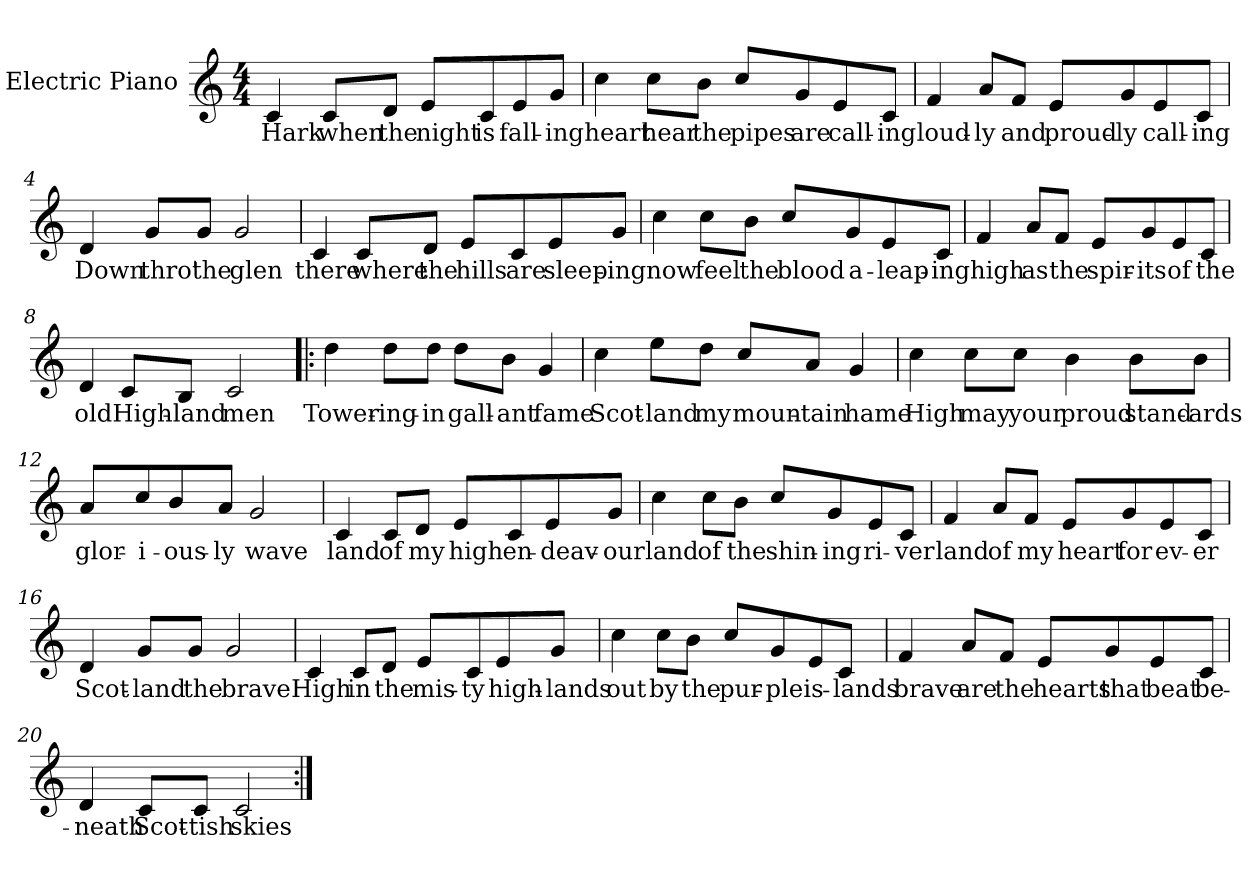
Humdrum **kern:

**kern	**text
*part1	*part1
*staff1	*staff1
*I"Electric Piano	*
*I'E.Pno	*
*clefG2	*
*k[]	*
*C:	*
*M4/4	*
=1	=1
4c/	Hark
8c/L	when
8d/J	the
8e/L	night
8c/	is
8e/	fall-
8g/J	-ing
=2	=2
4cc\	heart
8cc\L	hear
8b\J	the
8cc/L	pipes
8g/	are
8e/	call-
8c/J	-ing
=3	=3
4f/	loud-
8a/L	-ly
8f/J	and
8e/L	proud-
8g/	-ly
8e/	call-
8c/J	-ing
!!LO:LB:g=z
=4	=4
4d/	Down
8g/L	thro'
8g/J	the
2g/	glen
=5	=5
4c/	there
8c/L	where
8d/J	the
8e/L	hills
8c/	are
8e/	sleep-
8g/J	-ing
=6	=6
4cc\	now
8cc\L	feel
8b\J	the
8cc/L	blood
8g/	a-
8e/	-leap-
8c/J	-ing
!!LO:LB:g=z
=7	=7
4f/	high
8a/L	as
8f/J	the
8e/L	spir-
8g/	-its
8e/	of
8c/J	the
=8	=8
4d/	old
8c/L	High-
8B/J	-land
2c/	men
!!LO:LB:g=z
=9!|:	=9!|:
4dd\	Tower-
8dd\L	-ing-
8dd\J	in
8dd\L	gall-
8b\J	-ant
4g/	fame
=10	=10
4cc\	Scot-
8ee\L	-land
8dd\J	my
8cc/L	moun-
8a/J	-tain
4g/	hame
=11	=11
4cc\	High
8cc\L	may
8cc\J	your
4b\	proud
8b\L	stand-
8b\J	-ards
!!LO:LB:g=z
=12	=12
8a/L	glor-
8cc/	-i-
8b/	-ous-
8a/J	-ly
2g/	wave
=13	=13
4c/	land
8c/L	of
8d/J	my
8e/L	high
8c/	en-
8e/	-deav-
8g/J	-our
=14	=14
4cc\	land
8cc\L	of
8b\J	the
8cc/L	shin-
8g/	-ing
8e/	ri-
8c/J	-ver
!!LO:LB:g=z
=15	=15
4f/	land
8a/L	of
8f/J	my
8e/L	heart
8g/	for
8e/	ev-
8c/J	-er
=16	=16
4d/	Scot-
8g/L	-land
8g/J	the
2g/	brave
=17	=17
4c/	High
8c/L	in
8d/J	the
8e/L	mis-
8c/	-ty
8e/	high-
8g/J	-lands
!!LO:LB:g=z
=18	=18
4cc\	out
8cc\L	by
8b\J	the
8cc/L	pur-
8g/	-ple
8e/	is-
8c/J	-lands
=19	=19
4f/	brave
8a/L	are
8f/J	the
8e/L	hearts
8g/	that
8e/	beat
8c/J	be-
=20	=20
4d/	neath
8c/L	Scot-
8c/J	-tish
2c/	skies
=:|!	=:|!
*-	*-
